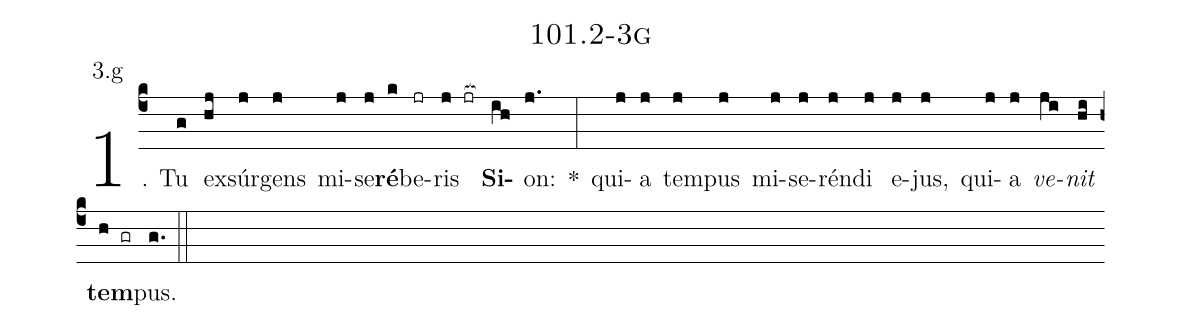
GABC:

name: 101.2-3g;
annotation: 3.g;
%%
(c4)1. Tu(g) ex(hj)súr(j)gens(j) mi(j)se(j)<b>ré</b>(k)be(jr)ris(j jr[ocb:1{]) <b>Si</b>(ih[ocb:0}])on:(j.) *(:) qui(j)a(j) tem(j)pus(j) mi(j)se(j)rén(j)di(j) e(j)jus,(j) qui(j)a(j) <i>ve</i>(ji)<i>nit</i>(hi) <b>tem</b>(h gr)pus.(g.) (::)


%E(j) u(j) o(ji) u(hi) a(h) e.(g.) (::)
